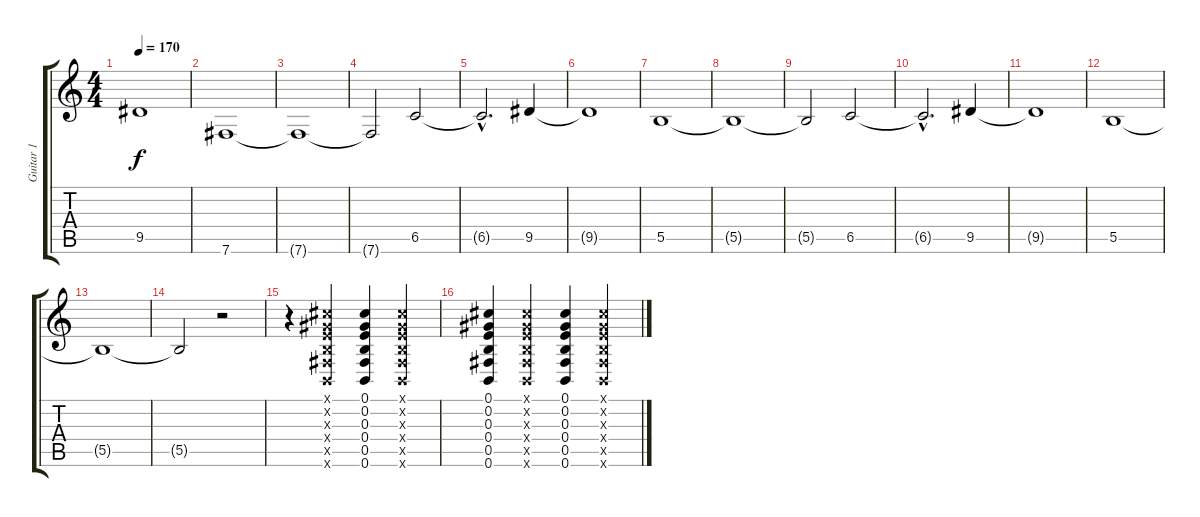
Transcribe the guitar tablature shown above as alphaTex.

\track ("Guitar 1" "Guitar 1") {instrument overdrivenguitar}
\staff {score tabs}
\tuning (Db4 Ab3 E3 B2 Gb2 B1) {hide}
\ts (4 4)
\tempo 170
\clef g2
\ks c
9.5{t}.1{dy f} |
7.6.1 |
7.6{t}.1 |
7.6{t}.2 6.5.2 |
6.5{hac t}.2{d} 9.5.4 |
9.5{t}.1 |
5.5.1 |
5.5{t}.1 |
5.5{t}.2 6.5.2 |
6.5{hac t}.2{d} 9.5.4 |
9.5{t}.1 |
5.5.1 |
5.5{t}.1 |
5.5{t}.2 r.2 |
r.4 (0.1{x} 0.2{x} 0.3{x} 0.4{x} 0.5{x} 0.6{x}).4 (0.1 0.2 0.3 0.4 0.5 0.6).4 (0.1{x} 0.2{x} 0.3{x} 0.4{x} 0.5{x} 0.6{x}).4 |
(0.1 0.2 0.3 0.4 0.5 0.6).4 (0.1{x} 0.2{x} 0.3{x} 0.4{x} 0.5{x} 0.6{x}).4 (0.1 0.2 0.3 0.4 0.5 0.6).4 (0.1{x} 0.2{x} 0.3{x} 0.4{x} 0.5{x} 0.6{x}).4
